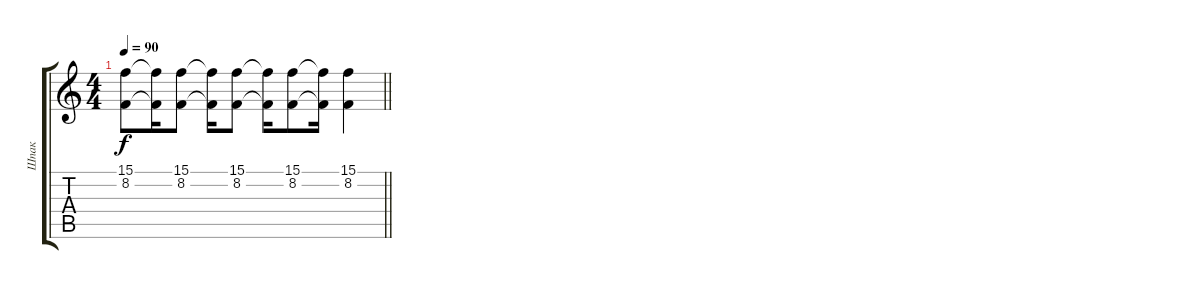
\track ("Шпак" "Шпак") {instrument pad4choir}
\staff {score tabs}
\tuning (D4 A3 F3 C3 G2 C2) {hide}
\ts (4 4)
\tempo 90
\clef g2
\barLineRight lightlight
\ks c
(15.1 8.2).8{dy f} (15.1{t} 8.2{t}).16 (15.1 8.2).8 (15.1{t} 8.2{t}).16 (15.1 8.2).8 (15.1{t} 8.2{t}).16 (15.1 8.2).8 (15.1{t} 8.2{t}).16 (15.1 8.2).4
